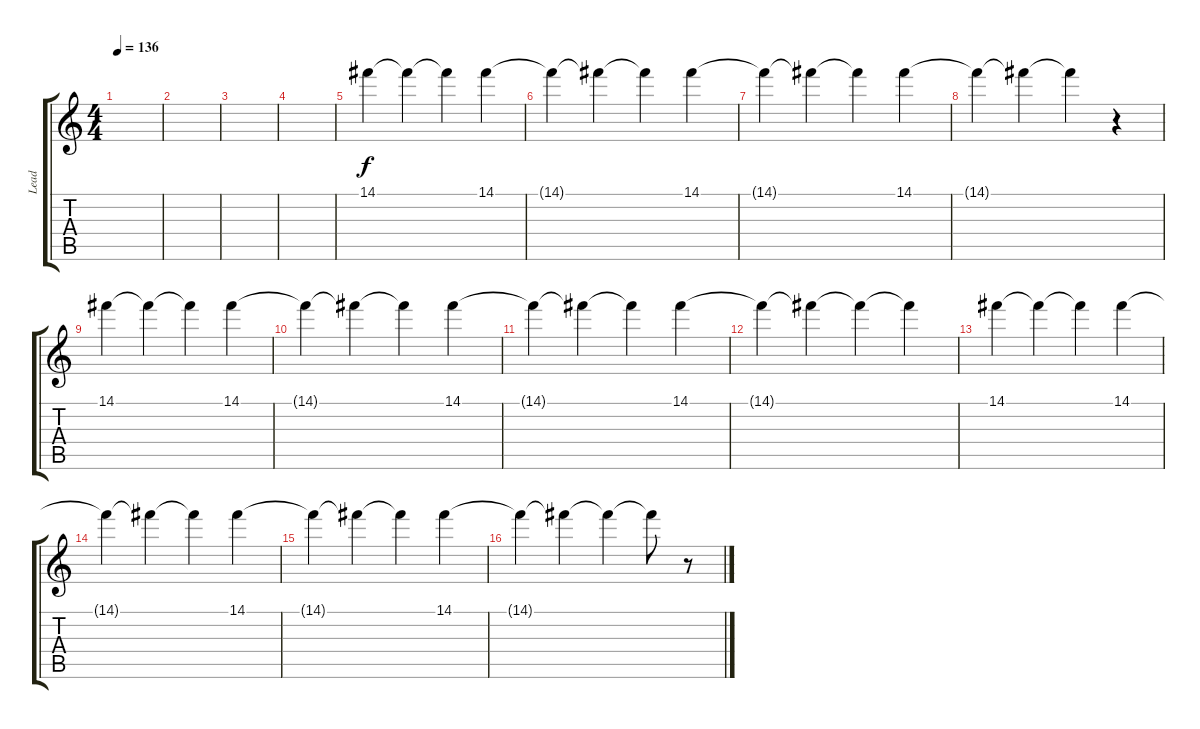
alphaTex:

\track ("Lead" "Lead") {instrument distortionguitar}
\staff {score tabs}
\tuning (E4 B3 G3 D3 A2 E2) {hide}
\ts (4 4)
\tempo 136
\clef g2
\ks c
|
|
|
|
14.1.4 14.1{t}.4 14.1{t}.4 14.1.4 |
14.1{t}.4 14.1{t}.4 14.1{t}.4 14.1.4 |
14.1{t}.4 14.1{t}.4 14.1{t}.4 14.1.4 |
14.1{t}.4 14.1{t}.4 14.1{t}.4 r.4 |
14.1.4 14.1{t}.4 14.1{t}.4 14.1.4 |
14.1{t}.4 14.1{t}.4 14.1{t}.4 14.1.4 |
14.1{t}.4 14.1{t}.4 14.1{t}.4 14.1.4 |
14.1{t}.4 14.1{t}.4 14.1{t}.4 14.1{t}.4 |
14.1.4 14.1{t}.4 14.1{t}.4 14.1.4 |
14.1{t}.4 14.1{t}.4 14.1{t}.4 14.1.4 |
14.1{t}.4 14.1{t}.4 14.1{t}.4 14.1.4 |
14.1{t}.4 14.1{t}.4 14.1{t}.4 14.1{t}.8 r.8
